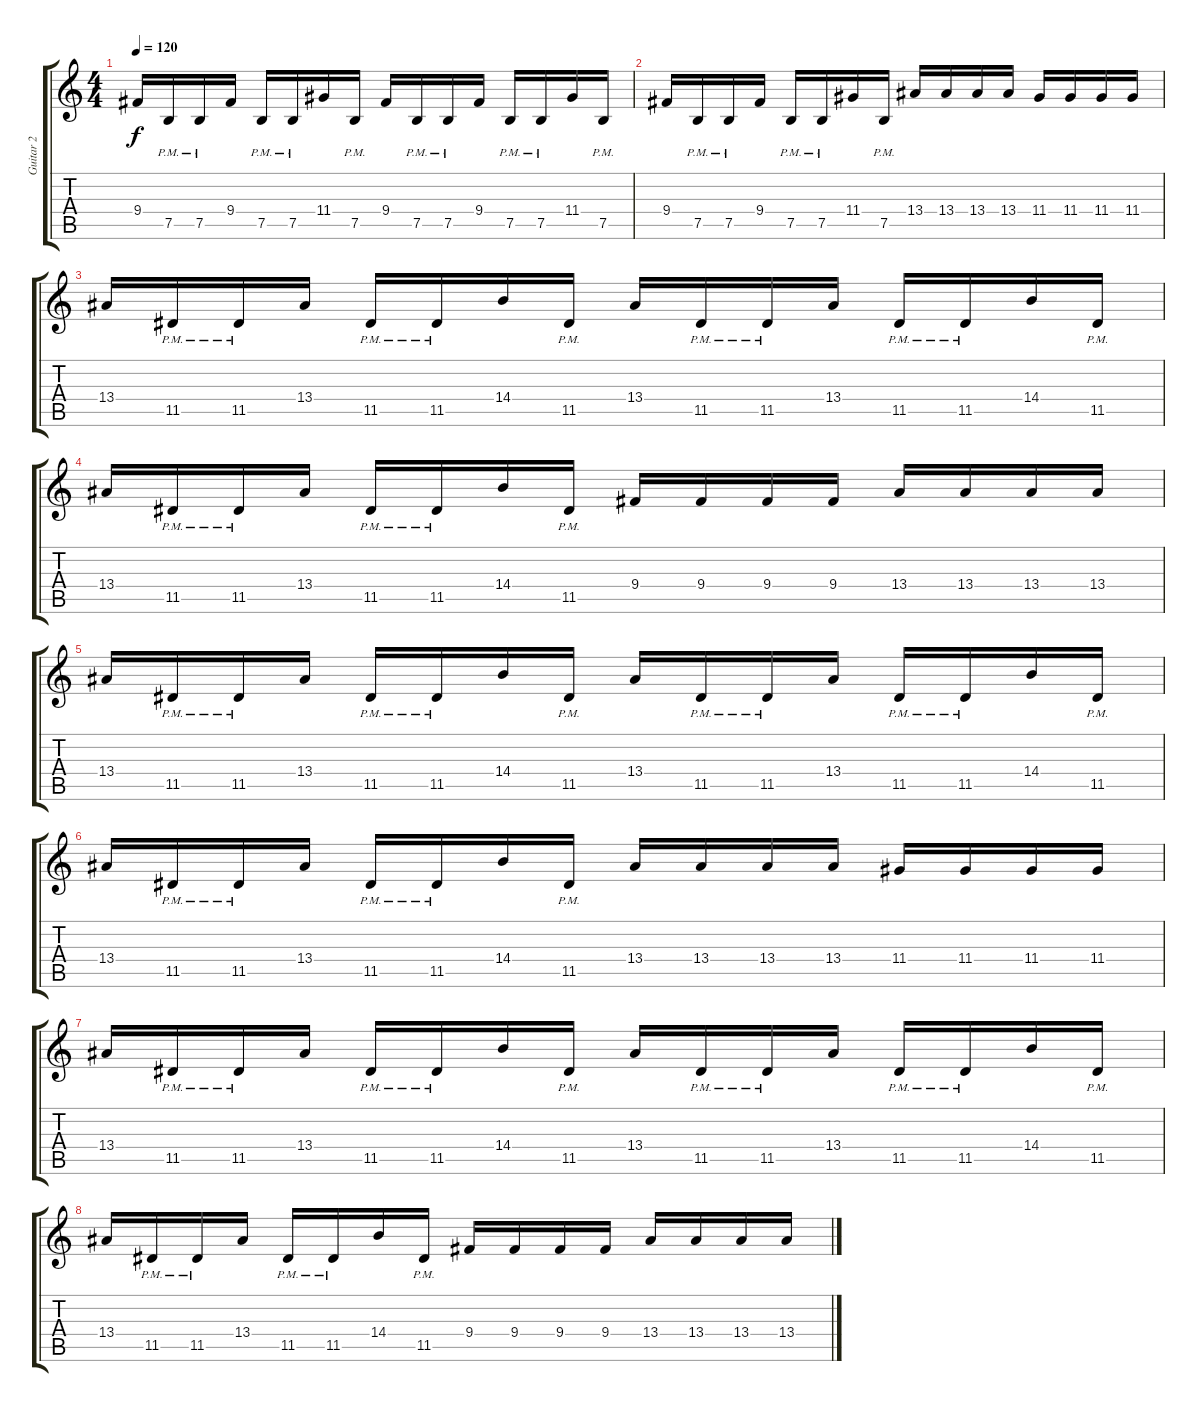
\track ("Guitar 2" "Guitar 2") {instrument distortionguitar}
\staff {score tabs}
\tuning (B3 Gb3 D3 A2 E2 B1) {hide}
\ts (4 4)
\tempo 120
\clef g2
\ks c
9.4.16{dy f} 7.5{pm}.16 7.5{pm}.16 9.4.16 7.5{pm}.16 7.5{pm}.16 11.4.16 7.5{pm}.16 9.4.16 7.5{pm}.16 7.5{pm}.16 9.4.16 7.5{pm}.16 7.5{pm}.16 11.4.16 7.5{pm}.16 |
9.4.16 7.5{pm}.16 7.5{pm}.16 9.4.16 7.5{pm}.16 7.5{pm}.16 11.4.16 7.5{pm}.16 13.4.16 13.4.16 13.4.16 13.4.16 11.4.16 11.4.16 11.4.16 11.4.16 |
13.4.16 11.5{pm}.16 11.5{pm}.16 13.4.16 11.5{pm}.16 11.5{pm}.16 14.4.16 11.5{pm}.16 13.4.16 11.5{pm}.16 11.5{pm}.16 13.4.16 11.5{pm}.16 11.5{pm}.16 14.4.16 11.5{pm}.16 |
13.4.16 11.5{pm}.16 11.5{pm}.16 13.4.16 11.5{pm}.16 11.5{pm}.16 14.4.16 11.5{pm}.16 9.4.16 9.4.16 9.4.16 9.4.16 13.4.16 13.4.16 13.4.16 13.4.16 |
13.4.16 11.5{pm}.16 11.5{pm}.16 13.4.16 11.5{pm}.16 11.5{pm}.16 14.4.16 11.5{pm}.16 13.4.16 11.5{pm}.16 11.5{pm}.16 13.4.16 11.5{pm}.16 11.5{pm}.16 14.4.16 11.5{pm}.16 |
13.4.16 11.5{pm}.16 11.5{pm}.16 13.4.16 11.5{pm}.16 11.5{pm}.16 14.4.16 11.5{pm}.16 13.4.16 13.4.16 13.4.16 13.4.16 11.4.16 11.4.16 11.4.16 11.4.16 |
13.4.16 11.5{pm}.16 11.5{pm}.16 13.4.16 11.5{pm}.16 11.5{pm}.16 14.4.16 11.5{pm}.16 13.4.16 11.5{pm}.16 11.5{pm}.16 13.4.16 11.5{pm}.16 11.5{pm}.16 14.4.16 11.5{pm}.16 |
13.4.16 11.5{pm}.16 11.5{pm}.16 13.4.16 11.5{pm}.16 11.5{pm}.16 14.4.16 11.5{pm}.16 9.4.16 9.4.16 9.4.16 9.4.16 13.4.16 13.4.16 13.4.16 13.4.16
